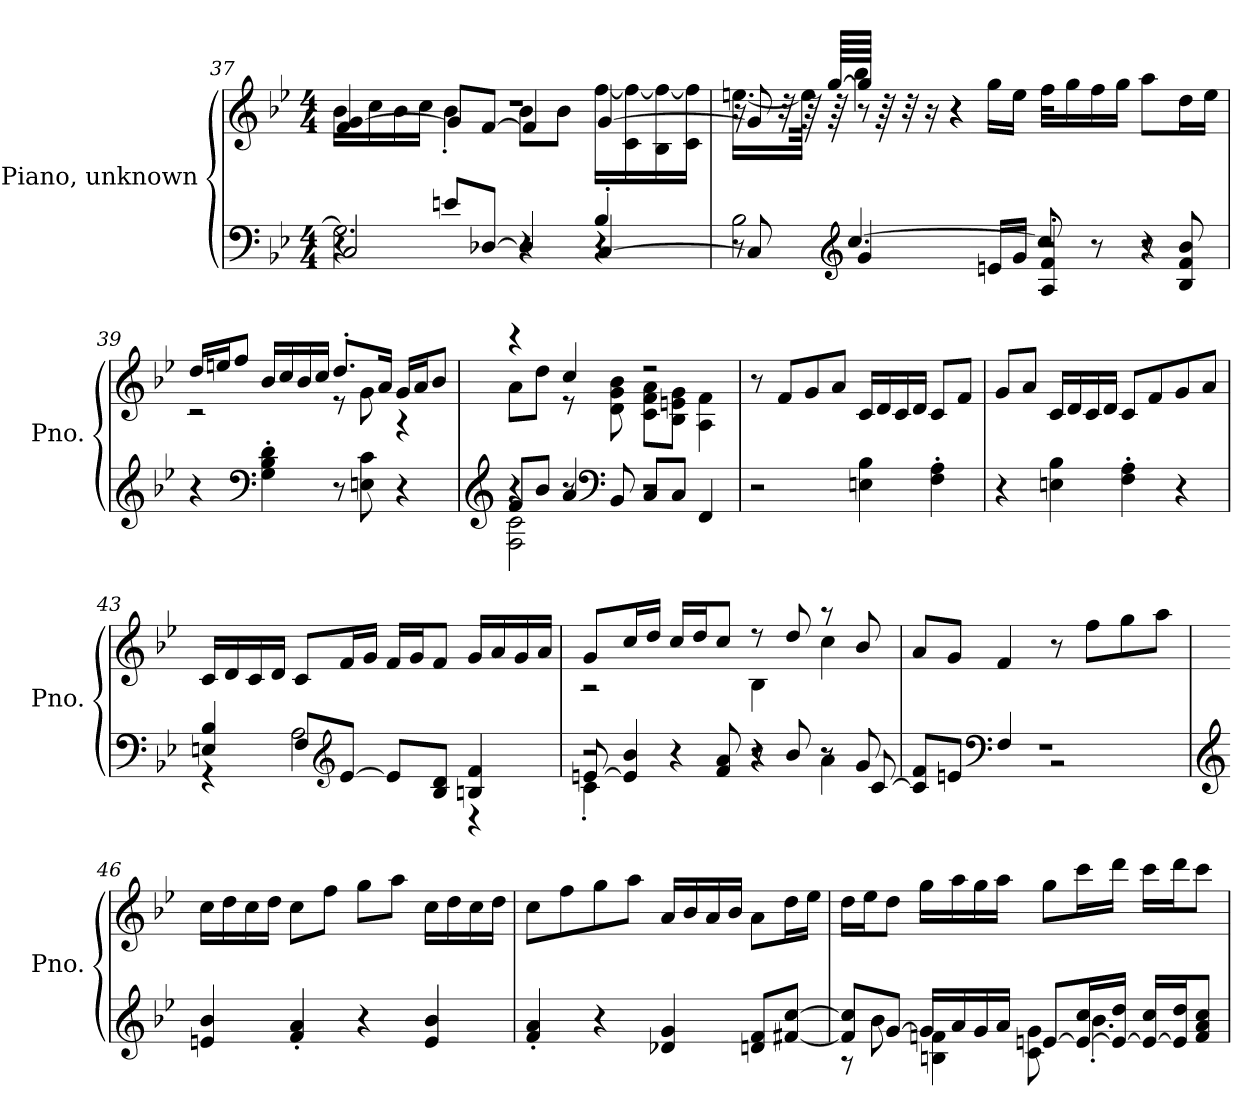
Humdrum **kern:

**kern	**kern
*part1	*part1
*staff2	*staff1
*I"Piano, unknown	*
*I'Pno.	*
*clefF4	*clefG2
*k[b-e-]	*k[b-e-]
*M4/4	*M4/4
=37	=37
*^	*^
*	*^	*	*^
4r	2.G\]	2C/	1r	16b-\LL	4f/ [4g/
.	.	.	.	16cc\	.
.	.	.	.	16b-\	.
.	.	.	.	16cc\JJ	.
8en/L	.	.	.	4b-'\	8g/L]
[8D-X/J	.	.	.	.	[8f/J
4D-/]	.	4r	.	8b-\L	4f/]
.	.	.	.	8b-\J	.
4B-'/	4r	[4C/	.	[16ff\LL	[4g/
.	.	.	.	16c\ 16ff\_	.
.	.	.	.	16B-\ 16ff\_	.
.	.	.	.	16c\ 16ff\]JJ	.
!!LO:LB:g=z	!!	!!
=38	=38	=38	=38	=38	=38
8r	2B-\	8C/]	16r	[16.een\LL	8g/]
.	.	.	32r	.	.
.	.	.	64r	64ee\JJkk]	.
.	.	.	[64gg/LLLL	64r	.
*clefG2	*	*	*	*	*
4g/	.	[4.cc/	64gg/JJJJ]	4bb-\	8r
.	.	.	64r	.	.
.	.	.	32r	.	.
.	.	.	16r	.	.
.	.	.	4r	.	4r
16en/LL	.	.	.	16gg\LL	.
16g/JJ	.	.	.	16ee\JJ	.
4A/' 4f/'	2r	8cc/]	2r	16ff\LL	2r
.	.	.	.	16gg\	.
.	.	8r	.	16ff\	.
.	.	.	.	16gg\JJ	.
8r	.	4r	.	8aa\L	.
8B-/ 8f/ 8b-/	.	.	.	16dd\L	.
.	.	.	.	16ee\JJ	.
*v	*v	*v	*	*	*
*	*	*v	*v
=39	=39	=39
4r	16dd/LL	2r
.	16een/J	.
.	8ff/J	.
*clefF4	*	*
4G\' 4B-\' 4d\'	16b-/LL	.
.	16cc/	.
.	16b-/	.
.	16cc/JJ	.
8r	8.dd'/L	8r
8En\ 8c\	.	8g\
.	16a/Jk	.
4r	16g/LL	4r
.	16a/J	.
.	8b-/J	.
!!LO:LB:g=z	!!
=40	=40	=40
*clefG2	*	*
*^	*	*
*	*^	*	*
4r	2F\ 2c\	8f/L	4r	8a\L
.	.	8b-/J	.	8dd\J
4a/	.	8r	4cc/	8r
*clefF4	*	*	*	*
.	.	8BB-/	.	8d\ 8g\ 8b-\
2r	2r	8C/L	2r	8c\ 8f\ 8a\L
.	.	8C/J	.	8B-\ 8en\ 8g\J
.	.	4FF/	.	4A\ 4f\
*v	*v	*v	*	*
*	*v	*v
=41	=41
2r	8r
.	8f/L
.	8g/
.	8a/J
4En\ 4B-\	16c/LL
.	16d/
.	16c/
.	16d/JJ
4F\' 4A\'	8c/L
.	8f/J
=42	=42
4r	8g/L
.	8a/J
4En\ 4B-\	16c/LL
.	16d/
.	16c/
.	16d/JJ
4F\' 4A\'	8c/L
.	8f/
4r	8g/
.	8a/J
!!LO:LB:g=z
=43	=43
*^	*
4En/ 4B-/	4r	16c/LL
.	.	16d/
.	.	16c/
.	.	16d/JJ
8F/L	2A\	8c/L
*clefG2	*	*
[8e-/J	.	16f/L
.	.	16g/JJ
8e-/L]	.	16f/LL
.	.	16g/J
8B-/ 8d/J	.	8f/J
4Bn/ 4f/	4r	16g/LL
.	.	16a/
.	.	16g/
.	.	16a/JJ
=44	=44	=44
*	*^	*^
2r	4c'\	[8en/	8g/L	2r
.	.	4e/] 4b-/	16cc/L	.
.	.	.	16dd/JJ	.
.	4r	.	16cc/LL	.
.	.	.	16dd/J	.
.	.	8f/ 8a/	8cc/J	.
4r	4r	8r	8r	4B-\
.	.	8b-/	8dd/	.
8r	4a\	8r	8r	4cc\
8g/	.	[8c/	8b-/	.
*	*v	*v	*	*
*	*	*v	*v
=45	=45	=45
1r	8c/] 8f/L	8a/L
.	8en/J	8g/J
*clefF4	*	*
.	4F/	4f/
.	2r	8r
.	.	8ff\L
.	.	8gg\
.	.	8aa\J
*v	*v	*
!!LO:LB:g=z
=46	=46
*clefG2	*
4en/ 4b-/	16cc\LL
.	16dd\
.	16cc\
.	16dd\JJ
4f/' 4a/'	8cc\L
.	8ff\J
4r	8gg\L
.	8aa\J
4e/ 4b-/	16cc\LL
.	16dd\
.	16cc\
.	16dd\JJ
=47	=47
4f/' 4a/'	8cc\L
.	8ff\
4r	8gg\
.	8aa\J
4d-X/ 4g/	16a/LL
.	16b-/
.	16a/
.	16b-/JJ
8dn/ 8f/L	8a\L
[8f#X/ [8cc/J	16dd\L
.	16ee-\JJ
!!LO:PB:g=z
=48	=48
*^	*
8f#/] 8cc/]L	8r	16dd\LL
.	.	16ee-\J
[8g/J	8b-\	8dd\J
16g/LL]	4Bn\ 4fn\	16gg\LL
16a/	.	16aa\
16g/	.	16gg\
16a/JJ	.	16aa\JJ
[8en/L	8c\ 8g\	8gg\L
16e/_ 16cc/L	4.b-'\	16ccc\L
16e/_ 16dd/JJ	.	16ddd\JJ
16e/_ 16cc/LL	.	16ccc\LL
16e/] 16dd/J	.	16ddd\J
8f/ 8a/ 8cc/J	.	8ccc\J
*v	*v	*
=	=
*-	*-
